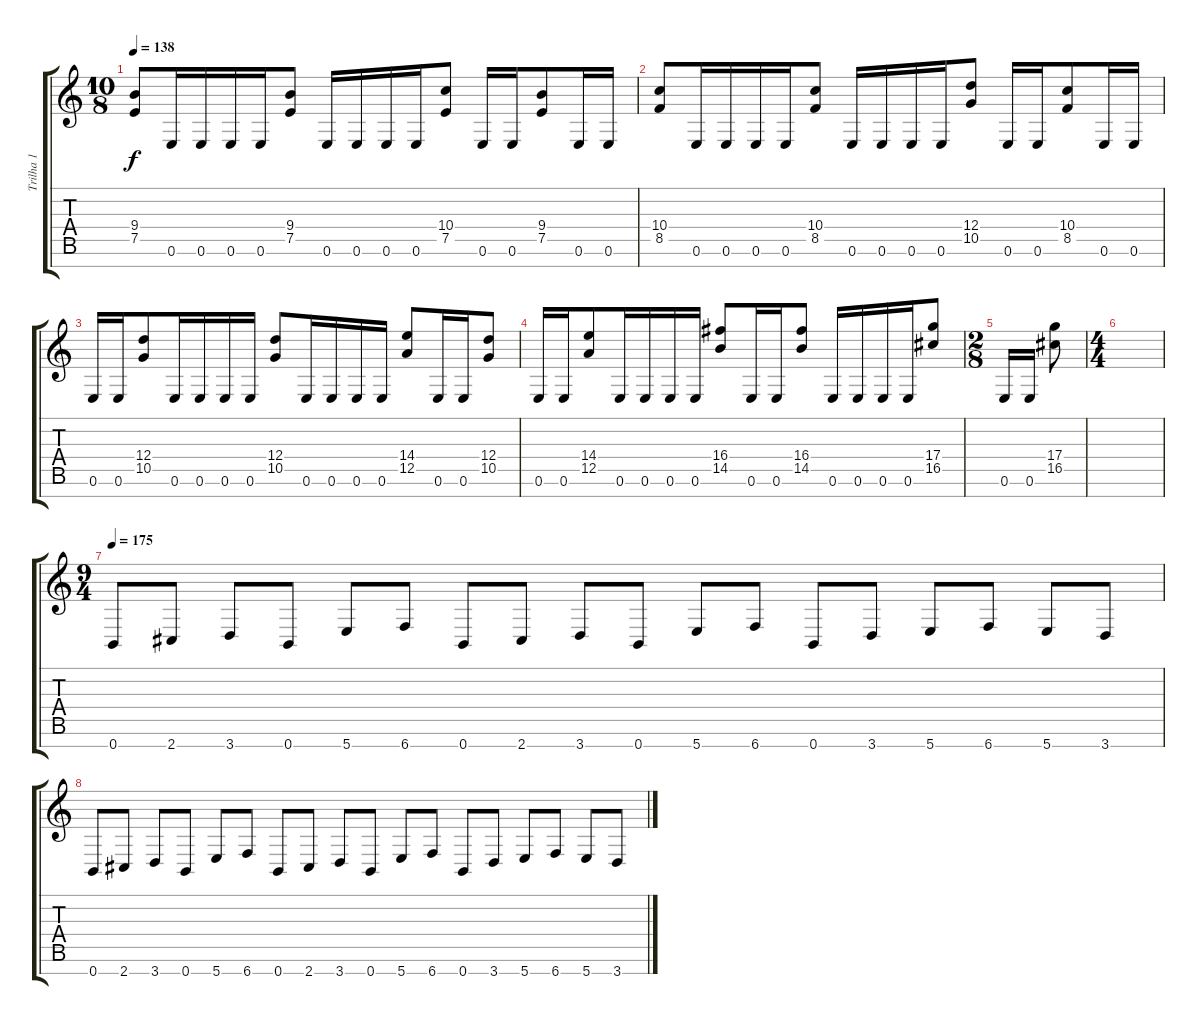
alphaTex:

\track ("Trilha 1" "Trilha 1") {instrument acousticguitarnylon}
\staff {score tabs}
\tuning (E4 B3 G3 D3 A2 E2 B1) {hide}
\ts (10 8)
\tempo 138
\clef g2
\ks c
(9.4 7.5).8{dy f} 0.6.16 0.6.16 0.6.16 0.6.16 (9.4 7.5).8 0.6.16 0.6.16 0.6.16 0.6.16 (10.4 7.5).8 0.6.16 0.6.16 (9.4 7.5).8 0.6.16 0.6.16 |
(10.4 8.5).8 0.6.16 0.6.16 0.6.16 0.6.16 (10.4 8.5).8 0.6.16 0.6.16 0.6.16 0.6.16 (12.4 10.5).8 0.6.16 0.6.16 (10.4 8.5).8 0.6.16 0.6.16 |
0.6.16 0.6.16 (12.4 10.5).8 0.6.16 0.6.16 0.6.16 0.6.16 (12.4 10.5).8 0.6.16 0.6.16 0.6.16 0.6.16 (14.4 12.5).8 0.6.16 0.6.16 (12.4 10.5).8 |
0.6.16 0.6.16 (14.4 12.5).8 0.6.16 0.6.16 0.6.16 0.6.16 (16.4 14.5).8 0.6.16 0.6.16 (16.4 14.5).8 0.6.16 0.6.16 0.6.16 0.6.16 (17.4 16.5).8 |
\ts (2 8)
0.6.16 0.6.16 (17.4 16.5).8 |
\ts (4 4)
|
\ts (9 4)
\tempo 175
0.7.8 2.7.8 3.7.8 0.7.8 5.7.8 6.7.8 0.7.8 2.7.8 3.7.8 0.7.8 5.7.8 6.7.8 0.7.8 3.7.8 5.7.8 6.7.8 5.7.8 3.7.8 |
0.7.8 2.7.8 3.7.8 0.7.8 5.7.8 6.7.8 0.7.8 2.7.8 3.7.8 0.7.8 5.7.8 6.7.8 0.7.8 3.7.8 5.7.8 6.7.8 5.7.8 3.7.8
